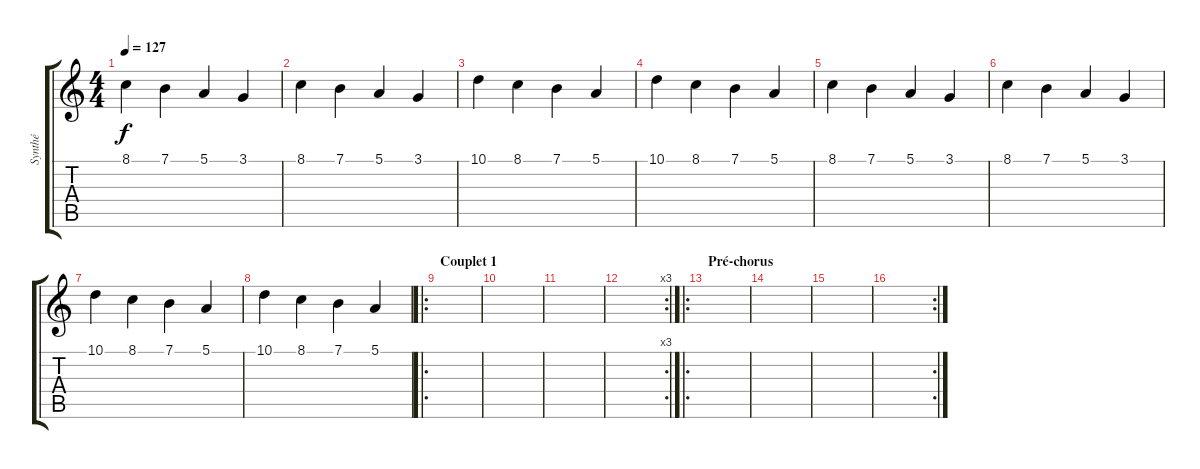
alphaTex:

\track ("Synthé" "Synthé") {instrument stringensemble1}
\staff {score tabs}
\tuning (E4 B3 G3 D3 A2 E2) {hide}
\ts (4 4)
\tempo 127
\clef g2
\ks c
8.1.4{dy f volume 10} 7.1.4 5.1.4 3.1.4 |
8.1.4 7.1.4 5.1.4 3.1.4 |
10.1.4 8.1.4 7.1.4 5.1.4 |
10.1.4 8.1.4 7.1.4 5.1.4 |
8.1.4{volume 10} 7.1.4 5.1.4 3.1.4 |
8.1.4 7.1.4 5.1.4 3.1.4 |
10.1.4 8.1.4 7.1.4 5.1.4 |
10.1.4 8.1.4 7.1.4 5.1.4 |
\ro
\section ("" "Couplet 1")
|
|
|
\rc 3
|
\ro
\section ("" "Pré-chorus")
|
|
|
\rc 2
